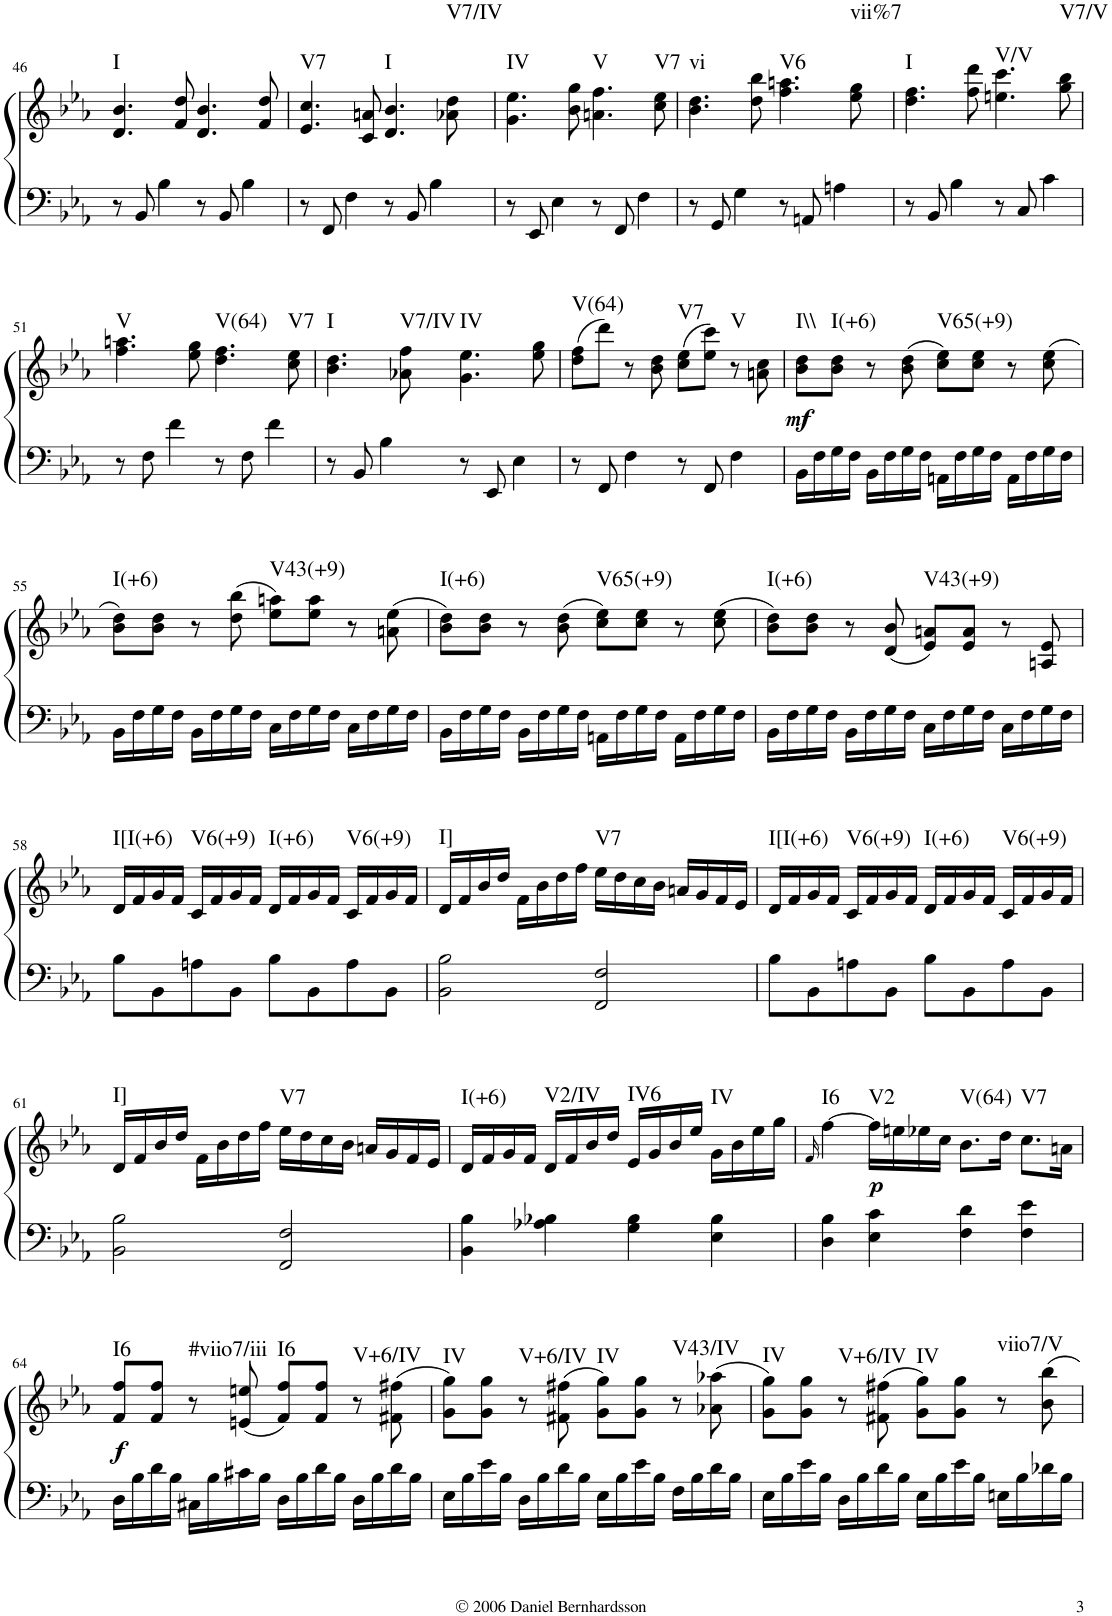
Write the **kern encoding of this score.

**kern	**kern	**dynam	**harte
*part1	*part1	*part1	*part1
*staff2	*staff1	*staff1/2	*
*I"Piano	*	*	*
*I'Pno.	*	*	*
!!LO:PB:g=z
*clefG2	*clefG2	*	*
*k[b-e-a-]	*k[b-e-a-]	*	*
*E-:	*E-:	*	*
*M4/4	*M4/4	*	*
*met(c)	*met(c)	*	*
=46	=46	=46	=46
!	!	!	!LO:H:kt=I
8r	4.d/ 4.b-/	.	N
8BB-/	.	.	.
4B-\	.	.	.
.	8f/ 8dd/	.	.
8r	4.d/ 4.b-/	.	.
8BB-/	.	.	.
4B-\	.	.	.
.	8f/ 8dd/	.	.
=47	=47	=47	=47
!	!	!	!LO:H:kt=V7
8r	4.e-/ 4.cc/	.	N
8FF/	.	.	.
4F\	.	.	.
.	8c/ 8an/	.	.
!	!	!	!LO:H:kt=I
8r	4.d/ 4.b-/	.	N
8BB-/	.	.	.
4B-\	.	.	.
!	!	!	!LO:H:kt=V7/IV
.	8a-X\ 8dd\	.	N
=48	=48	=48	=48
!	!	!	!LO:H:kt=IV
8r	4.g\ 4.ee-\	.	N
8EE-/	.	.	.
4E-\	.	.	.
.	8b-\ 8gg\	.	.
!	!	!	!LO:H:kt=V
8r	4.an\ 4.ff\	.	N
8FF/	.	.	.
4F\	.	.	.
!	!	!	!LO:H:kt=V7
.	8cc\ 8ee-\	.	N
=49	=49	=49	=49
!	!	!	!LO:H:kt=vi
8r	4.b-\ 4.dd\	.	N
8GG/	.	.	.
4G\	.	.	.
.	8dd\ 8bb-\	.	.
!	!	!	!LO:H:kt=V6
8r	4.ff\ 4.aan\	.	N
8AAn/	.	.	.
4An\	.	.	.
!	!	!	!LO:H:kt=vii%7
.	8ee-\ 8gg\	.	N
=50	=50	=50	=50
!	!	!	!LO:H:kt=I
8r	4.dd\ 4.ff\	.	N
8BB-/	.	.	.
4B-\	.	.	.
.	8ff\ 8ddd\	.	.
!	!	!	!LO:H:kt=V/V
8r	4.een\ 4.ccc\	.	N
8C/	.	.	.
4c\	.	.	.
!	!	!	!LO:H:kt=V7/V
.	8gg\ 8bb-\	.	N
!!LO:LB:g=z
=51	=51	=51	=51
!	!	!	!LO:H:kt=V
8r	4.ff\ 4.aan\	.	N
8F\	.	.	.
4f\	.	.	.
.	8ee-\ 8gg\	.	.
!	!	!	!LO:H:kt=V(64)
8r	4.dd\ 4.ff\	.	N
8F\	.	.	.
4f\	.	.	.
!	!	!	!LO:H:kt=V7
.	8cc\ 8ee-\	.	N
=52	=52	=52	=52
!	!	!	!LO:H:kt=I
8r	4.b-\ 4.dd\	.	N
8BB-/	.	.	.
4B-\	.	.	.
!	!	!	!LO:H:kt=V7/IV
.	8a-X\ 8ff\	.	N
!	!	!	!LO:H:kt=IV
8r	4.g\ 4.ee-\	.	N
8EE-/	.	.	.
4E-\	.	.	.
.	8ee-\ 8gg\	.	.
=53	=53	=53	=53
!	!	!	!LO:H:kt=V(64)
8r	(8dd\ 8ff\L	.	N
8FF/	8ddd\J)	.	.
4F\	8r	.	.
.	8b-\ 8dd\	.	.
!	!	!	!LO:H:kt=V7
8r	(8cc\ 8ee-\L	.	N
8FF/	8ee-\ 8ccc\J)	.	.
!	!	!	!LO:H:kt=V
4F\	8r	.	N
.	8an\ 8cc\	.	.
=54	=54	=54	=54
!	!	!LO:DY:b	!LO:H:kt=I\\
16BB-\LL	8b-\ 8dd\L	mf	N
16F\	.	.	.
!	!	!	!LO:H:kt=I(+6)
16G\	8b-\ 8dd\J	.	N
16F\JJ	.	.	.
16BB-\LL	8r	.	.
16F\	.	.	.
16G\	(8b-\ 8dd\	.	.
16F\JJ	.	.	.
!	!	!	!LO:H:kt=V65(+9)
16AAn\LL	8cc\ 8ee-\L)	.	N
16F\	.	.	.
16G\	8cc\ 8ee-\J	.	.
16F\JJ	.	.	.
16AA\LL	8r	.	.
16F\	.	.	.
16G\	(8cc\ 8ee-\	.	.
16F\JJ	.	.	.
!!LO:LB:g=z
=55	=55	=55	=55
!	!	!	!LO:H:kt=I(+6)
16BB-\LL	8b-\ 8dd\L)	.	N
16F\	.	.	.
16G\	8b-\ 8dd\J	.	.
16F\JJ	.	.	.
16BB-\LL	8r	.	.
16F\	.	.	.
16G\	(8dd\ 8bb-\	.	.
16F\JJ	.	.	.
!	!	!	!LO:H:kt=V43(+9)
16C\LL	8ee-\ 8aan\L)	.	N
16F\	.	.	.
16G\	8ee-\ 8aa\J	.	.
16F\JJ	.	.	.
16C\LL	8r	.	.
16F\	.	.	.
16G\	(8an\ 8ee-\	.	.
16F\JJ	.	.	.
=56	=56	=56	=56
!	!	!	!LO:H:kt=I(+6)
16BB-\LL	8b-\ 8dd\L)	.	N
16F\	.	.	.
16G\	8b-\ 8dd\J	.	.
16F\JJ	.	.	.
16BB-\LL	8r	.	.
16F\	.	.	.
16G\	(8b-\ 8dd\	.	.
16F\JJ	.	.	.
!	!	!	!LO:H:kt=V65(+9)
16AAn\LL	8cc\ 8ee-\L)	.	N
16F\	.	.	.
16G\	8cc\ 8ee-\J	.	.
16F\JJ	.	.	.
16AA\LL	8r	.	.
16F\	.	.	.
16G\	(8cc\ 8ee-\	.	.
16F\JJ	.	.	.
=57	=57	=57	=57
!	!	!	!LO:H:kt=I(+6)
16BB-\LL	8b-\ 8dd\L)	.	N
16F\	.	.	.
16G\	8b-\ 8dd\J	.	.
16F\JJ	.	.	.
16BB-\LL	8r	.	.
16F\	.	.	.
16G\	(8d/ 8b-/	.	.
16F\JJ	.	.	.
!	!	!	!LO:H:kt=V43(+9)
16C\LL	8e-/ 8an/L)	.	N
16F\	.	.	.
16G\	8e-/ 8a/J	.	.
16F\JJ	.	.	.
16C\LL	8r	.	.
16F\	.	.	.
16G\	8An/ 8e-/	.	.
16F\JJ	.	.	.
!!LO:LB:g=z
=58	=58	=58	=58
!	!	!	!LO:H:kt=I[I(+6)
8B-\L	16d/LL	.	N
.	16f/	.	.
8BB-\	16g/	.	.
.	16f/JJ	.	.
!	!	!	!LO:H:kt=V6(+9)
8An\	16c/LL	.	N
.	16f/	.	.
8BB-\J	16g/	.	.
.	16f/JJ	.	.
!	!	!	!LO:H:kt=I(+6)
8B-\L	16d/LL	.	N
.	16f/	.	.
8BB-\	16g/	.	.
.	16f/JJ	.	.
!	!	!	!LO:H:kt=V6(+9)
8A\	16c/LL	.	N
.	16f/	.	.
8BB-\J	16g/	.	.
.	16f/JJ	.	.
=59	=59	=59	=59
!	!	!	!LO:H:kt=I]
2BB-\ 2B-\	16d/LL	.	N
.	16f/	.	.
.	16b-/	.	.
.	16dd/JJ	.	.
.	16f\LL	.	.
.	16b-\	.	.
.	16dd\	.	.
.	16ff\JJ	.	.
!	!	!	!LO:H:kt=V7
2FF/ 2F/	16ee-\LL	.	N
.	16dd\	.	.
.	16cc\	.	.
.	16b-\JJ	.	.
.	16an/LL	.	.
.	16g/	.	.
.	16f/	.	.
.	16e-/JJ	.	.
=60	=60	=60	=60
!	!	!	!LO:H:kt=I[I(+6)
8B-\L	16d/LL	.	N
.	16f/	.	.
8BB-\	16g/	.	.
.	16f/JJ	.	.
!	!	!	!LO:H:kt=V6(+9)
8An\	16c/LL	.	N
.	16f/	.	.
8BB-\J	16g/	.	.
.	16f/JJ	.	.
!	!	!	!LO:H:kt=I(+6)
8B-\L	16d/LL	.	N
.	16f/	.	.
8BB-\	16g/	.	.
.	16f/JJ	.	.
!	!	!	!LO:H:kt=V6(+9)
8A\	16c/LL	.	N
.	16f/	.	.
8BB-\J	16g/	.	.
.	16f/JJ	.	.
!!LO:LB:g=z
=61	=61	=61	=61
!	!	!	!LO:H:kt=I]
2BB-\ 2B-\	16d/LL	.	N
.	16f/	.	.
.	16b-/	.	.
.	16dd/JJ	.	.
.	16f\LL	.	.
.	16b-\	.	.
.	16dd\	.	.
.	16ff\JJ	.	.
!	!	!	!LO:H:kt=V7
2FF/ 2F/	16ee-\LL	.	N
.	16dd\	.	.
.	16cc\	.	.
.	16b-\JJ	.	.
.	16an/LL	.	.
.	16g/	.	.
.	16f/	.	.
.	16e-/JJ	.	.
=62	=62	=62	=62
!	!	!	!LO:H:kt=I(+6)
4BB-\ 4B-\	16d/LL	.	N
.	16f/	.	.
.	16g/	.	.
.	16f/JJ	.	.
!	!	!	!LO:H:kt=V2/IV
4A-X\ 4B-X\	16d/LL	.	N
.	16f/	.	.
.	16b-/	.	.
.	16dd/JJ	.	.
!	!	!	!LO:H:kt=IV6
4G\ 4B-\	16e-/LL	.	N
.	16g/	.	.
.	16b-/	.	.
.	16ee-/JJ	.	.
!	!	!	!LO:H:kt=IV
4E-\ 4B-\	16g\LL	.	N
.	16b-\	.	.
.	16ee-\	.	.
.	16gg\JJ	.	.
=63	=63	=63	=63
.	16qf/	.	.
!	!	!	!LO:H:kt=I6
4D\ 4B-\	[>4ff\	.	N
!	!	!LO:DY:b	!LO:H:kt=V2
4E-\ 4c\	16ff\LL]	p	N
.	16een\	.	.
.	16ee-X\	.	.
.	16cc\JJ	.	.
!	!	!	!LO:H:kt=V(64)
4F\ 4d\	8.b-\L	.	N
.	16dd\Jk	.	.
!	!	!	!LO:H:kt=V7
4F\ 4e-\	8.cc\L	.	N
.	16an\Jk	.	.
!!LO:LB:g=z
=64	=64	=64	=64
!	!	!LO:DY:b	!LO:H:kt=I6
16D\LL	8f/ 8ff/L	f	N
16B-\	.	.	.
16d\	8f/ 8ff/J	.	.
16B-\JJ	.	.	.
!	!	!	!LO:H:kt=#viio7/iii
16C#X\LL	8r	.	N
16B-\	.	.	.
16c#X\	(8en/ 8een/	.	.
16B-\JJ	.	.	.
!	!	!	!LO:H:kt=I6
16D\LL	8f/ 8ff/L)	.	N
16B-\	.	.	.
16d\	8f/ 8ff/J	.	.
16B-\JJ	.	.	.
!	!	!	!LO:H:kt=V+6/IV
16D\LL	8r	.	N
16B-\	.	.	.
16d\	(8f#X\ 8ff#X\	.	.
16B-\JJ	.	.	.
=65	=65	=65	=65
!	!	!	!LO:H:kt=IV
16E-\LL	8g\ 8gg\L)	.	N
16B-\	.	.	.
16e-\	8g\ 8gg\J	.	.
16B-\JJ	.	.	.
!	!	!	!LO:H:kt=V+6/IV
16D\LL	8r	.	N
16B-\	.	.	.
16d\	(8f#X\ 8ff#X\	.	.
16B-\JJ	.	.	.
!	!	!	!LO:H:kt=IV
16E-\LL	8g\ 8gg\L)	.	N
16B-\	.	.	.
16e-\	8g\ 8gg\J	.	.
16B-\JJ	.	.	.
!	!	!	!LO:H:kt=V43/IV
16F\LL	8r	.	N
16B-\	.	.	.
16d\	(8a-X\ 8aa-X\	.	.
16B-\JJ	.	.	.
=66	=66	=66	=66
!	!	!	!LO:H:kt=IV
16E-\LL	8g\ 8gg\L)	.	N
16B-\	.	.	.
16e-\	8g\ 8gg\J	.	.
16B-\JJ	.	.	.
!	!	!	!LO:H:kt=V+6/IV
16D\LL	8r	.	N
16B-\	.	.	.
16d\	(8f#X\ 8ff#X\	.	.
16B-\JJ	.	.	.
!	!	!	!LO:H:kt=IV
16E-\LL	8g\ 8gg\L)	.	N
16B-\	.	.	.
16e-\	8g\ 8gg\J	.	.
16B-\JJ	.	.	.
!	!	!	!LO:H:kt=viio7/V
16En\LL	8r	.	N
16B-\	.	.	.
16d-X\	8b-\ 8bb-\	.	.
16B-\JJ	.	.	.
=	=	=	=
*-	*-	*-	*-
